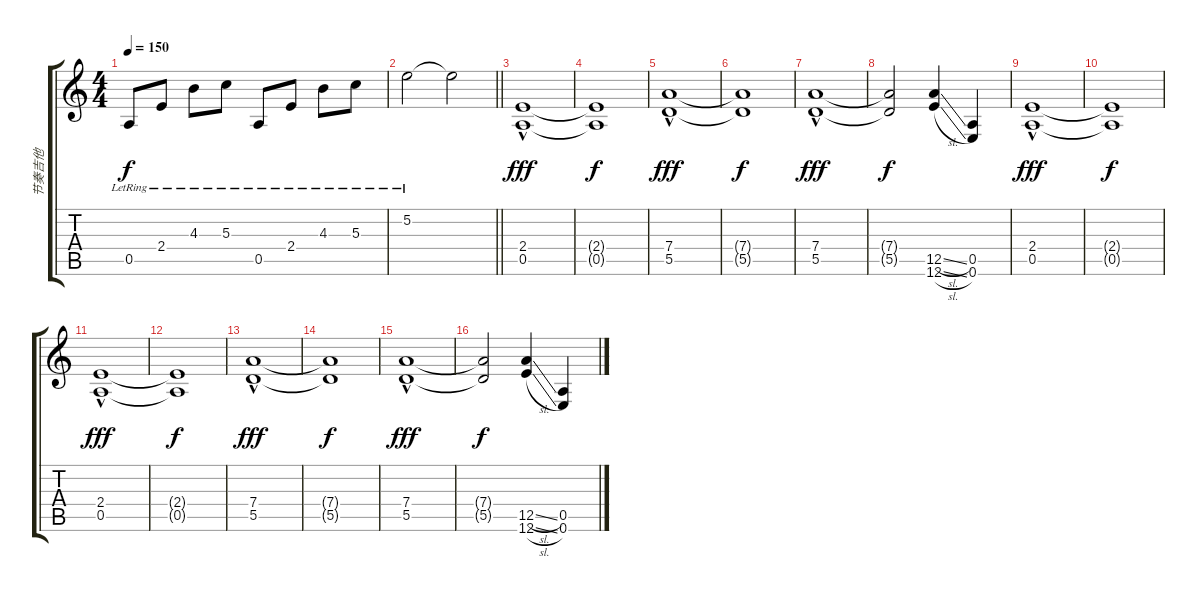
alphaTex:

\track ("节奏吉他" "节奏吉他") {instrument distortionguitar}
\staff {score tabs}
\tuning (E4 B3 G3 D3 A2 E2) {hide}
\ts (4 4)
\tempo 150
\clef g2
\ks c
0.5{lr}.8{dy f} 2.4{lr}.8 4.3{lr}.8 5.3{lr}.8 0.5{lr}.8 2.4{lr}.8 4.3{lr}.8 5.3{lr}.8 |
\barLineRight lightlight
5.2{lr}.2 5.2{t}.2 |
(2.4{hac} 0.5{hac}).1{dy fff volume 16 instrument distortionguitar} |
(2.4{t} 0.5{t}).1{dy f} |
(7.4 5.5{hac}).1{dy fff} |
(7.4{t} 5.5{t}).1{dy f} |
(7.4 5.5{hac}).1{dy fff} |
(7.4{t} 5.5{t}).2{dy f} (12.5{sl} 12.6{sl}).4 (0.5 0.6).4 |
(2.4{hac} 0.5{hac}).1{dy fff} |
(2.4{t} 0.5{t}).1{dy f} |
(2.4{hac} 0.5{hac}).1{dy fff} |
(2.4{t} 0.5{t}).1{dy f} |
(7.4 5.5{hac}).1{dy fff} |
(7.4{t} 5.5{t}).1{dy f} |
(7.4 5.5{hac}).1{dy fff} |
(7.4{t} 5.5{t}).2{dy f} (12.5{sl} 12.6{sl}).4 (0.5 0.6).4
